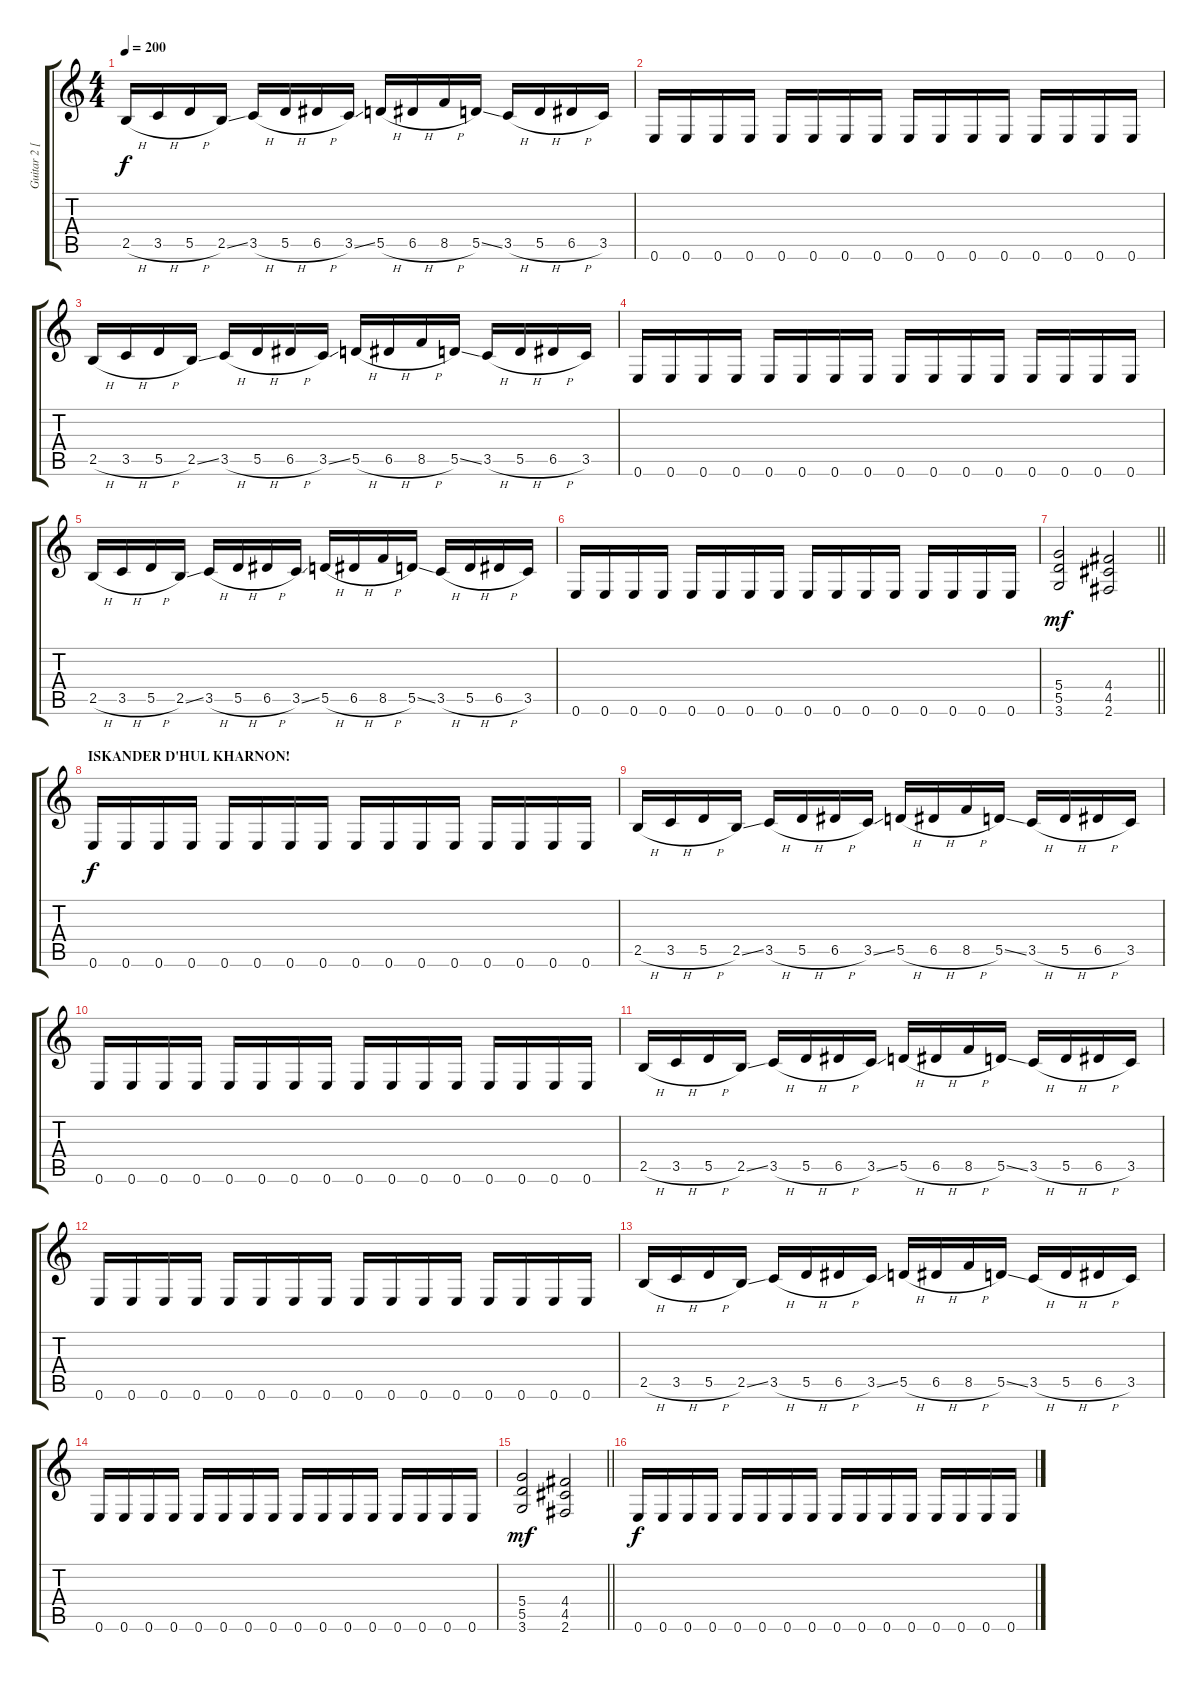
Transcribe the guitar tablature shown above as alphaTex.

\track ("Guitar 2 [6-String]" "Guitar 2 [") {instrument distortionguitar}
\staff {score tabs}
\tuning (E4 B3 G3 D3 A2 E2) {hide}
\ts (4 4)
\tempo 200
\clef g2
\ks c
2.5{h}.16{dy f} 3.5{h}.16 5.5{h}.16 2.5{ss}.16 3.5{h}.16 5.5{h}.16 6.5{h}.16 3.5{ss}.16 5.5{h}.16 6.5{h}.16 8.5{h}.16 5.5{ss}.16 3.5{h}.16 5.5{h}.16 6.5{h}.16 3.5.16 |
0.6.16 0.6.16 0.6.16 0.6.16 0.6.16 0.6.16 0.6.16 0.6.16 0.6.16 0.6.16 0.6.16 0.6.16 0.6.16 0.6.16 0.6.16 0.6.16 |
2.5{h}.16 3.5{h}.16 5.5{h}.16 2.5{ss}.16 3.5{h}.16 5.5{h}.16 6.5{h}.16 3.5{ss}.16 5.5{h}.16 6.5{h}.16 8.5{h}.16 5.5{ss}.16 3.5{h}.16 5.5{h}.16 6.5{h}.16 3.5.16 |
0.6.16 0.6.16 0.6.16 0.6.16 0.6.16 0.6.16 0.6.16 0.6.16 0.6.16 0.6.16 0.6.16 0.6.16 0.6.16 0.6.16 0.6.16 0.6.16 |
2.5{h}.16 3.5{h}.16 5.5{h}.16 2.5{ss}.16 3.5{h}.16 5.5{h}.16 6.5{h}.16 3.5{ss}.16 5.5{h}.16 6.5{h}.16 8.5{h}.16 5.5{ss}.16 3.5{h}.16 5.5{h}.16 6.5{h}.16 3.5.16 |
0.6.16 0.6.16 0.6.16 0.6.16 0.6.16 0.6.16 0.6.16 0.6.16 0.6.16 0.6.16 0.6.16 0.6.16 0.6.16 0.6.16 0.6.16 0.6.16 |
\barLineRight lightlight
(5.4 5.5 3.6).2{dy mf} (4.4 4.5 2.6).2 |
\section ("" "ISKANDER D'HUL KHARNON!")
0.6.16{dy f} 0.6.16 0.6.16 0.6.16 0.6.16 0.6.16 0.6.16 0.6.16 0.6.16 0.6.16 0.6.16 0.6.16 0.6.16 0.6.16 0.6.16 0.6.16 |
2.5{h}.16 3.5{h}.16 5.5{h}.16 2.5{ss}.16 3.5{h}.16 5.5{h}.16 6.5{h}.16 3.5{ss}.16 5.5{h}.16 6.5{h}.16 8.5{h}.16 5.5{ss}.16 3.5{h}.16 5.5{h}.16 6.5{h}.16 3.5.16 |
0.6.16 0.6.16 0.6.16 0.6.16 0.6.16 0.6.16 0.6.16 0.6.16 0.6.16 0.6.16 0.6.16 0.6.16 0.6.16 0.6.16 0.6.16 0.6.16 |
2.5{h}.16 3.5{h}.16 5.5{h}.16 2.5{ss}.16 3.5{h}.16 5.5{h}.16 6.5{h}.16 3.5{ss}.16 5.5{h}.16 6.5{h}.16 8.5{h}.16 5.5{ss}.16 3.5{h}.16 5.5{h}.16 6.5{h}.16 3.5.16 |
0.6.16 0.6.16 0.6.16 0.6.16 0.6.16 0.6.16 0.6.16 0.6.16 0.6.16 0.6.16 0.6.16 0.6.16 0.6.16 0.6.16 0.6.16 0.6.16 |
2.5{h}.16 3.5{h}.16 5.5{h}.16 2.5{ss}.16 3.5{h}.16 5.5{h}.16 6.5{h}.16 3.5{ss}.16 5.5{h}.16 6.5{h}.16 8.5{h}.16 5.5{ss}.16 3.5{h}.16 5.5{h}.16 6.5{h}.16 3.5.16 |
0.6.16 0.6.16 0.6.16 0.6.16 0.6.16 0.6.16 0.6.16 0.6.16 0.6.16 0.6.16 0.6.16 0.6.16 0.6.16 0.6.16 0.6.16 0.6.16 |
\barLineRight lightlight
(5.4 5.5 3.6).2{dy mf} (4.4 4.5 2.6).2 |
0.6.16{dy f} 0.6.16 0.6.16 0.6.16 0.6.16 0.6.16 0.6.16 0.6.16 0.6.16 0.6.16 0.6.16 0.6.16 0.6.16 0.6.16 0.6.16 0.6.16
